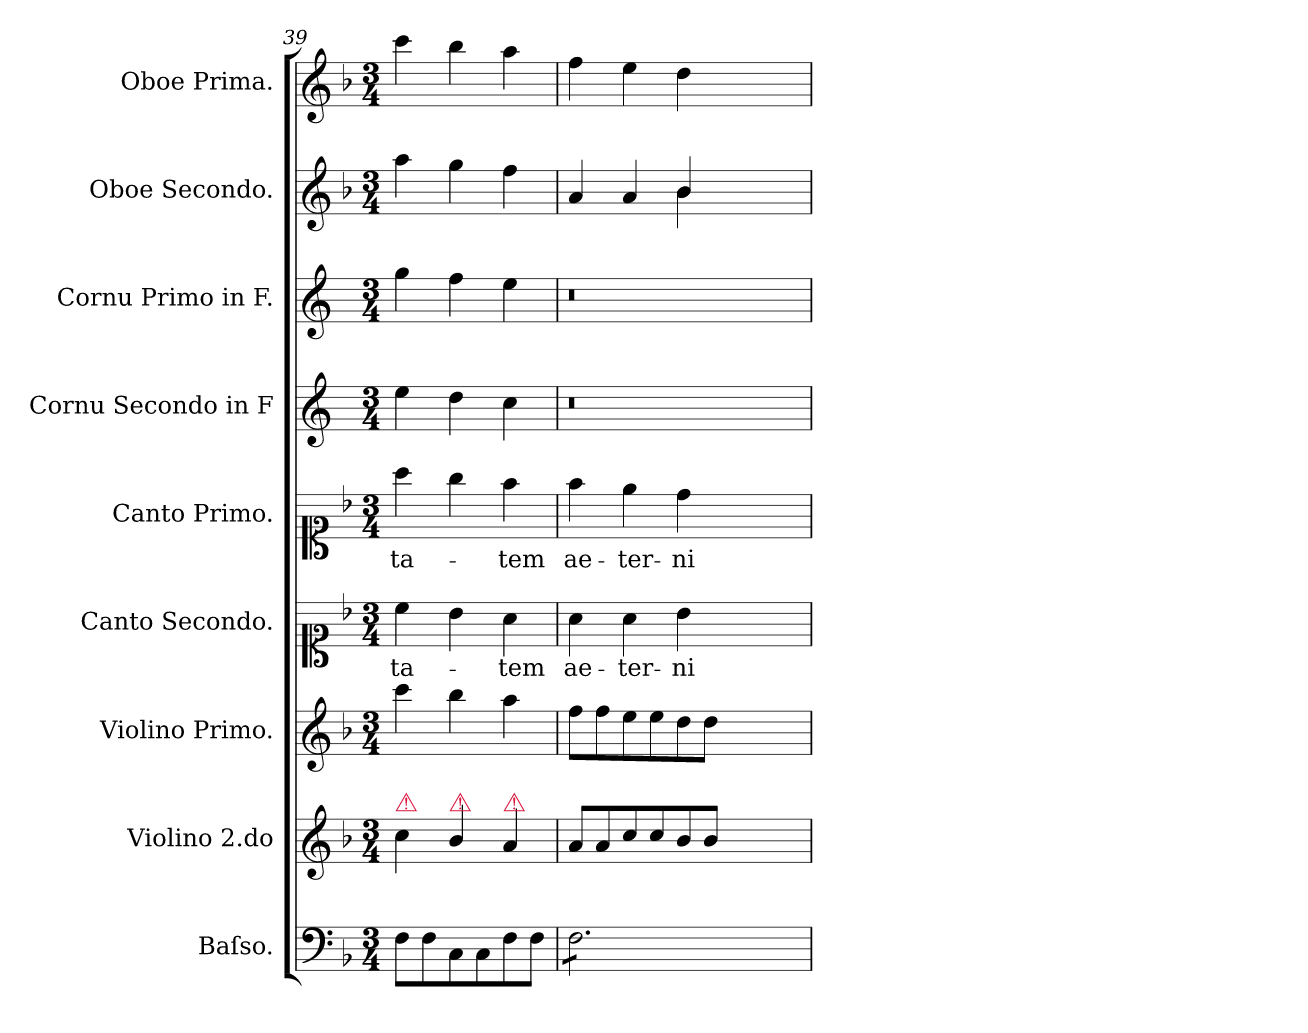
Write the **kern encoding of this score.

**kern	**kern	**kern	**kern	**text	**kern	**text	**kern	**kern	**kern	**kern
*part9	*part8	*part7	*part6	*part6	*part5	*part5	*part4	*part3	*part2	*part1
*staff9	*staff8	*staff7	*staff6	*staff6	*staff5	*staff5	*staff4	*staff3	*staff2	*staff1
*I"Baſso.	*I"Violino 2.do	*I"Violino Primo.	*I"Canto Secondo.	*	*I"Canto Primo.	*	*I"Cornu Secondo in F	*I"Cornu Primo in F.	*I"Oboe Secondo.	*I"Oboe Prima.
*I'B	*	*I'Vn I	*	*	*	*	*	*I'Cor I in F	*	*I'Ob I
*clefF4	*clefG2	*clefG2	*clefC1	*	*clefC1	*	*clefG2	*clefG2	*clefG2	*clefG2
*	*	*	*	*	*	*	*ITrd4c7	*ITrd4c7	*	*
*k[b-]	*k[b-]	*k[b-]	*k[b-]	*	*k[b-]	*	*k[b-]	*k[b-]	*k[b-]	*k[b-]
*F:	*F:	*F:	*F:	*	*F:	*	*	*	*F:	*F:
*M3/4	*M3/4	*M3/4	*M3/4	*	*M3/4	*	*M3/4	*M3/4	*M3/4	*M3/4
=39	=39	=39	=39	=39	=39	=39	=39	=39	=39	=39
!	!LO:TX:a:color=crimson:t=⚠	!	!	!	!	!	!	!	!	!
8F\L	4cc\	4ccc\	4cc\	-ta-	4aa\	-ta-	4a\	4cc\	4aa\	4ccc\
8F\	.	.	.	.	.	.	.	.	.	.
!	!LO:TX:a:color=crimson:t=⚠	!	!	!	!	!	!	!	!	!
8C\	4b-/	4bb-\	4b-\	.	4gg\	.	4g\	4b-\	4gg\	4bb-\
8C\	.	.	.	.	.	.	.	.	.	.
!	!LO:TX:a:color=crimson:t=⚠	!	!	!	!	!	!	!	!	!
8F\	4a/	4aa\	4a\	-tem	4ff\	-tem	4f\	4a\	4ff\	4aa\
8F\J	.	.	.	.	.	.	.	.	.	.
=40	=40	=40	=40	=40	=40	=40	=40	=40	=40	=40
!	!	!	!	!	!	!	!LO:N:vis=0	!LO:N:vis=0	!	!
*	*	*	*	*	*	*	*	*	*^	*
*tremolo	*	*	*	*	*	*	*	*	*	*	*
8F\L	8a/L	8ff\L	4a\	ae-	4ff\	ae-	1.r	1.r	4a/	2ryy	4ff\
8F\	8a/	8ff\	.	.	.	.	.	.	.	.	.
8F\	8cc/	8ee\	4a\	-ter-	4ee\	-ter-	.	.	4a/	.	4ee\
8F\	8cc/	8ee\	.	.	.	.	.	.	.	.	.
8F\	8b-/	8dd\	4b-\	-ni	4dd\	-ni	.	.	4b-/	4b-\	4dd\
8F\J	8b-/J	8dd\J	.	.	.	.	.	.	.	.	.
*Xtremolo	*	*	*	*	*	*	*	*	*	*	*
2.ryy	2.ryy	2.ryy	2.ryy	.	2.ryy	.	.	.	2.ryy	2.ryy	2.ryy
*	*	*	*	*	*	*	*	*	*v	*v	*
=	=	=	=	=	=	=	=	=	=	=
*-	*-	*-	*-	*-	*-	*-	*-	*-	*-	*-
